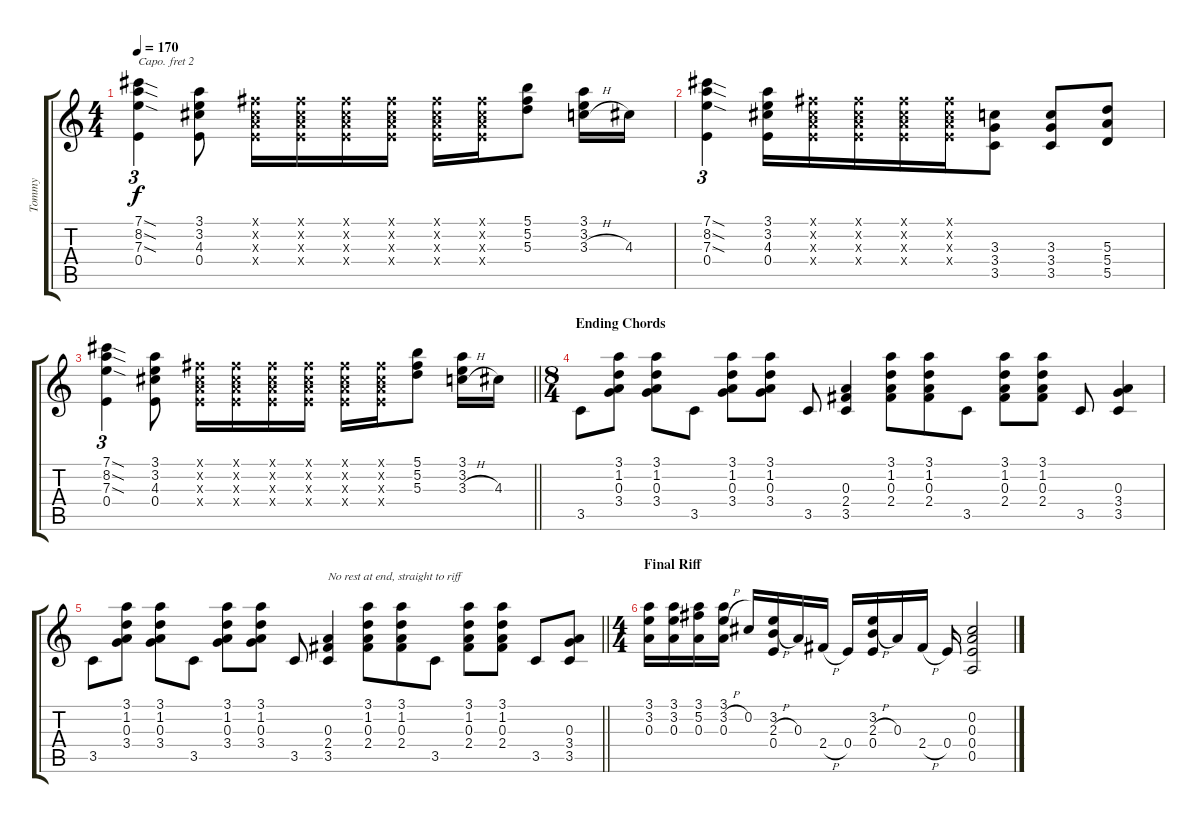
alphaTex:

\track ("Tommy" "Tommy") {instrument acousticguitarsteel}
\staff {score tabs}
\capo 2
\tuning (E4 B3 G3 D3 G2 D2) {hide}
\ts (4 4)
\tempo 170
\clef g2
\ks c
(7.1{sod} 8.2{sod} 7.3{sod} 0.4).4{tu (3 2) dy f} (3.1 3.2 4.3 0.4).8 (0.1{x} 0.2{x} 0.3{x} 0.4{x}).16{beam merge} (0.1{x} 0.2{x} 0.3{x} 0.4{x}).16 (0.1{x} 0.2{x} 0.3{x} 0.4{x}).16{beam merge} (0.1{x} 0.2{x} 0.3{x} 0.4{x}).16 (0.1{x} 0.2{x} 0.3{x} 0.4{x}).16 (0.1{x} 0.2{x} 0.3{x} 0.4{x}).16 (5.1 5.2 5.3).8 (3.1 3.2 3.3{h}).16 4.3.16 |
(7.1{sod} 8.2{sod} 7.3{sod} 0.4).4{tu (3 2)} (3.1 3.2 4.3 0.4).16 (0.1{x} 0.2{x} 0.3{x} 0.4{x}).16{beam merge} (0.1{x} 0.2{x} 0.3{x} 0.4{x}).16 (0.1{x} 0.2{x} 0.3{x} 0.4{x}).16{beam merge} (0.1{x} 0.2{x} 0.3{x} 0.4{x}).16 (3.3 3.4 3.5).8 (3.3 3.4 3.5).8 (5.3 5.4 5.5).8 |
\barLineRight lightlight
(7.1{sod} 8.2{sod} 7.3{sod} 0.4).4{tu (3 2)} (3.1 3.2 4.3 0.4).8 (0.1{x} 0.2{x} 0.3{x} 0.4{x}).16{beam merge} (0.1{x} 0.2{x} 0.3{x} 0.4{x}).16 (0.1{x} 0.2{x} 0.3{x} 0.4{x}).16{beam merge} (0.1{x} 0.2{x} 0.3{x} 0.4{x}).16 (0.1{x} 0.2{x} 0.3{x} 0.4{x}).16{beam merge} (0.1{x} 0.2{x} 0.3{x} 0.4{x}).16 (5.1 5.2 5.3).8 (3.1 3.2 3.3{h}).16 4.3.16 |
\ts (8 4)
\section ("" "Ending Chords")
3.5.8 (3.1 1.2 0.3 3.4).8 (3.1 1.2 0.3 3.4).8 3.5.8 (3.1 1.2 0.3 3.4).8 (3.1 1.2 0.3 3.4).8 3.5.8 (0.3 2.4 3.5).4 (3.1 1.2 0.3 2.4).8{beam merge} (3.1 1.2 0.3 2.4).8 3.5.8 (3.1 1.2 0.3 2.4).8 (3.1 1.2 0.3 2.4).8 3.5.8 (0.3 3.4 3.5).4 |
\barLineRight lightlight
3.5.8 (3.1 1.2 0.3 3.4).8 (3.1 1.2 0.3 3.4).8 3.5.8 (3.1 1.2 0.3 3.4).8 (3.1 1.2 0.3 3.4).8 3.5.8 (0.3 2.4 3.5).4{txt "No rest at end, straight to riff"} (3.1 1.2 0.3 2.4).8{beam merge} (3.1 1.2 0.3 2.4).8 3.5.8 (3.1 1.2 0.3 2.4).8 (3.1 1.2 0.3 2.4).8 3.5.8 (0.3 3.4 3.5).8 |
\ts (4 4)
\section ("" "Final Riff")
(3.1 3.2 0.3).16 (3.1 3.2 0.3).16 (3.1 5.2 0.3).16 (3.1 3.2{h} 0.3).16 0.2.16 (3.2 2.3{h} 0.4).16 0.3.16 2.4{h}.16 0.4.16 (3.2 2.3{h} 0.4).16 0.3.16 2.4{h}.16 0.4.16 (0.2 0.3 0.4 0.5).2
